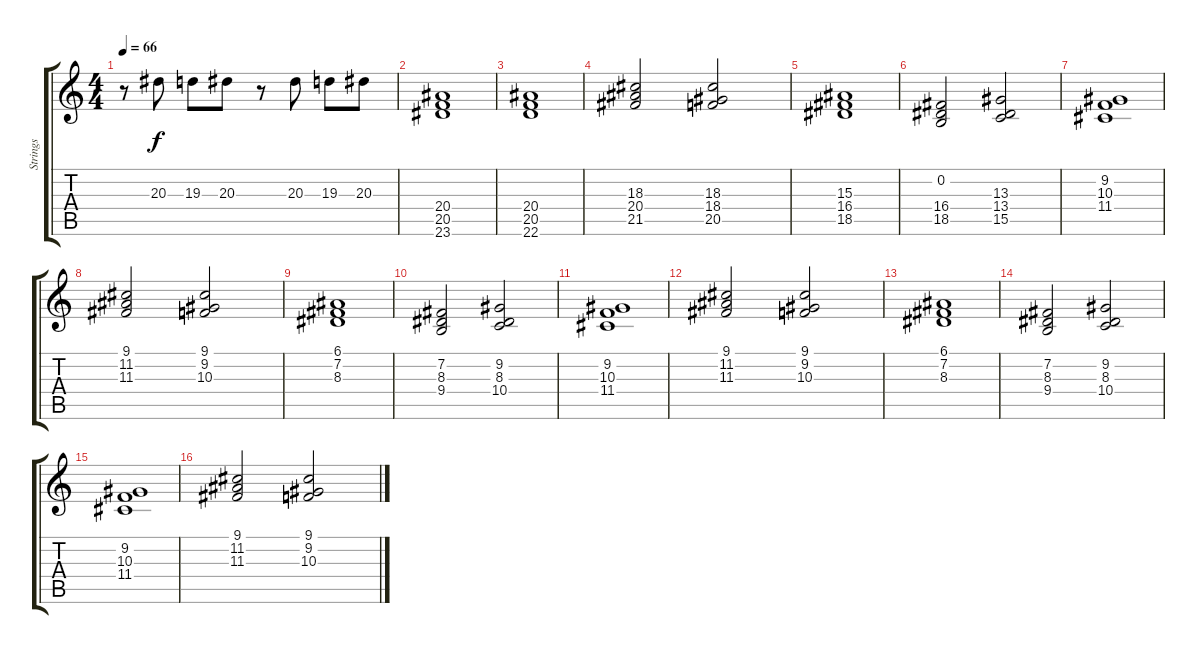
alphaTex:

\track ("Strings" "Strings") {instrument synthstrings1}
\staff {score tabs}
\tuning (E4 B3 G3 D3 A2 E2) {hide}
\ts (4 4)
\tempo 66
\clef g2
\ks c
r.8{dy f} 20.3.8 19.3.8 20.3.8 r.8 20.3.8 19.3.8 20.3.8 |
(20.4 20.5 23.6).1 |
(20.4 20.5 22.6).1 |
(18.3 20.4 21.5).2 (18.3 18.4 20.5).2 |
(15.3 16.4 18.5).1 |
(0.2 16.4 18.5).2 (13.3 13.4 15.5).2 |
(9.2 10.3 11.4).1 |
(9.1 11.2 11.3).2 (9.1 9.2 10.3).2 |
(6.1 7.2 8.3).1 |
(7.2 8.3 9.4).2 (9.2 8.3 10.4).2 |
(9.2 10.3 11.4).1 |
(9.1 11.2 11.3).2 (9.1 9.2 10.3).2 |
(6.1 7.2 8.3).1 |
(7.2 8.3 9.4).2 (9.2 8.3 10.4).2 |
(9.2 10.3 11.4).1 |
(9.1 11.2 11.3).2 (9.1 9.2 10.3).2
